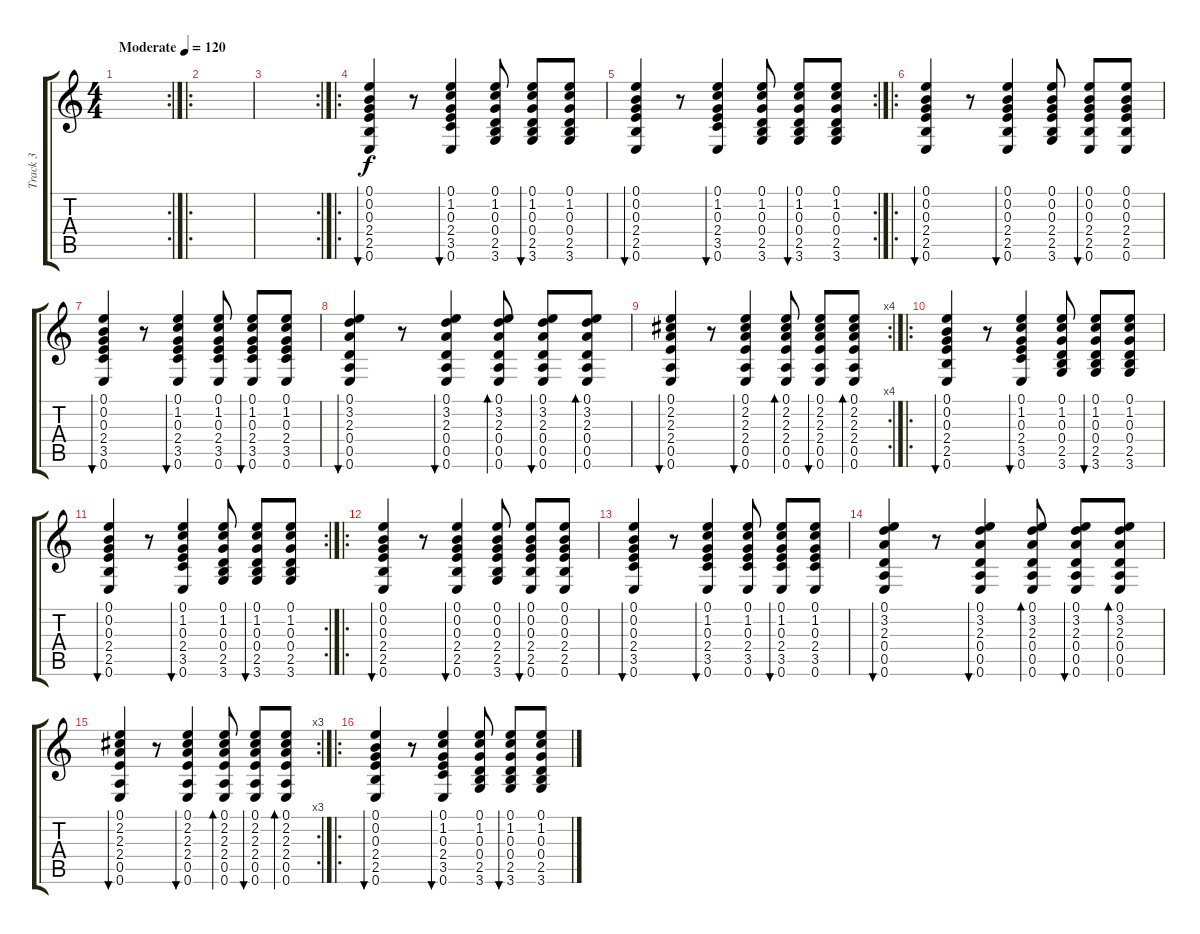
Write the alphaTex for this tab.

\track ("Track 3" "Track 3") {instrument acousticguitarsteel}
\staff {score tabs}
\tuning (E4 B3 G3 D3 A2 E2) {hide}
\rc 2
\ts (4 4)
\tempo (120 "Moderate")
\clef g2
\ks c
|
\ro
|
\rc 2
|
\ro
(0.1 0.2 0.3 2.4 2.5 0.6).4{bu 60} r.8 (0.1 1.2 0.3 2.4 3.5 0.6).4{bu 60} (0.1 1.2 0.3 0.4 2.5 3.6).8 (0.1 1.2 0.3 0.4 2.5 3.6).8{bu 60} (0.1 1.2 0.3 0.4 2.5 3.6).8 |
\rc 2
(0.1 0.2 0.3 2.4 2.5 0.6).4{bu 60} r.8 (0.1 1.2 0.3 2.4 3.5 0.6).4{bu 60} (0.1 1.2 0.3 0.4 2.5 3.6).8 (0.1 1.2 0.3 0.4 2.5 3.6).8{bu 60} (0.1 1.2 0.3 0.4 2.5 3.6).8 |
\ro
(0.1 0.2 0.3 2.4 2.5 0.6).4{bu 60} r.8 (0.1 0.2 0.3 2.4 2.5 0.6).4{bu 60} (0.1 0.2 0.3 2.4 2.5 3.6).8 (0.1 0.2 0.3 2.4 2.5 0.6).8{bu 60} (0.1 0.2 0.3 2.4 2.5 0.6).8 |
(0.1 0.2 0.3 2.4 3.5 0.6).4{bu 60} r.8 (0.1 1.2 0.3 2.4 3.5 0.6).4{bu 60} (0.1 1.2 0.3 2.4 3.5 0.6).8 (0.1 1.2 0.3 2.4 3.5 0.6).8{bu 60} (0.1 1.2 0.3 2.4 3.5 0.6).8 |
(0.1 3.2 2.3 0.4 0.5 0.6).4{bu 60} r.8 (0.1 3.2 2.3 0.4 0.5 0.6).4{bu 60} (0.1 3.2 2.3 0.4 0.5 0.6).8{bd 60} (0.1 3.2 2.3 0.4 0.5 0.6).8{bu 60} (0.1 3.2 2.3 0.4 0.5 0.6).8{bd 60} |
\rc 4
(0.1 2.2 2.3 2.4 0.5 0.6).4{bu 60} r.8 (0.1 2.2 2.3 2.4 0.5 0.6).4{bu 60} (0.1 2.2 2.3 2.4 0.5 0.6).8{bd 60} (0.1 2.2 2.3 2.4 0.5 0.6).8{bu 60} (0.1 2.2 2.3 2.4 0.5 0.6).8{bd 60} |
\ro
(0.1 0.2 0.3 2.4 2.5 0.6).4{bu 60} r.8 (0.1 1.2 0.3 2.4 3.5 0.6).4{bu 60} (0.1 1.2 0.3 0.4 2.5 3.6).8 (0.1 1.2 0.3 0.4 2.5 3.6).8{bu 60} (0.1 1.2 0.3 0.4 2.5 3.6).8 |
\rc 2
(0.1 0.2 0.3 2.4 2.5 0.6).4{bu 60} r.8 (0.1 1.2 0.3 2.4 3.5 0.6).4{bu 60} (0.1 1.2 0.3 0.4 2.5 3.6).8 (0.1 1.2 0.3 0.4 2.5 3.6).8{bu 60} (0.1 1.2 0.3 0.4 2.5 3.6).8 |
\ro
(0.1 0.2 0.3 2.4 2.5 0.6).4{bu 60} r.8 (0.1 0.2 0.3 2.4 2.5 0.6).4{bu 60} (0.1 0.2 0.3 2.4 2.5 3.6).8 (0.1 0.2 0.3 2.4 2.5 0.6).8{bu 60} (0.1 0.2 0.3 2.4 2.5 0.6).8 |
(0.1 0.2 0.3 2.4 3.5 0.6).4{bu 60} r.8 (0.1 1.2 0.3 2.4 3.5 0.6).4{bu 60} (0.1 1.2 0.3 2.4 3.5 0.6).8 (0.1 1.2 0.3 2.4 3.5 0.6).8{bu 60} (0.1 1.2 0.3 2.4 3.5 0.6).8 |
(0.1 3.2 2.3 0.4 0.5 0.6).4{bu 60} r.8 (0.1 3.2 2.3 0.4 0.5 0.6).4{bu 60} (0.1 3.2 2.3 0.4 0.5 0.6).8{bd 60} (0.1 3.2 2.3 0.4 0.5 0.6).8{bu 60} (0.1 3.2 2.3 0.4 0.5 0.6).8{bd 60} |
\rc 3
(0.1 2.2 2.3 2.4 0.5 0.6).4{bu 60} r.8 (0.1 2.2 2.3 2.4 0.5 0.6).4{bu 60} (0.1 2.2 2.3 2.4 0.5 0.6).8{bd 60} (0.1 2.2 2.3 2.4 0.5 0.6).8{bu 60} (0.1 2.2 2.3 2.4 0.5 0.6).8{bd 60} |
\ro
(0.1 0.2 0.3 2.4 2.5 0.6).4{bu 60} r.8 (0.1 1.2 0.3 2.4 3.5 0.6).4{bu 60} (0.1 1.2 0.3 0.4 2.5 3.6).8 (0.1 1.2 0.3 0.4 2.5 3.6).8{bu 60} (0.1 1.2 0.3 0.4 2.5 3.6).8
